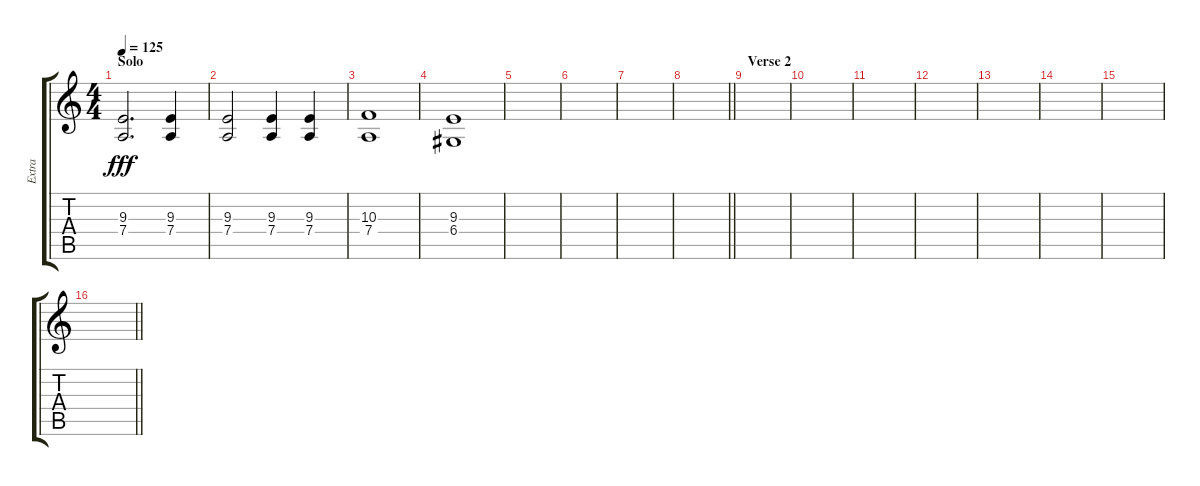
\track ("Extra" "Extra") {instrument choiraahs}
\staff {score tabs}
\tuning (E4 B3 G3 D3 A2 E2) {hide}
\ts (4 4)
\section ("" "Solo")
\tempo 125
\clef g2
\ks c
(9.3 7.4).2{d dy fff} (9.3 7.4).4 |
(9.3 7.4).2 (9.3 7.4).4 (9.3 7.4).4 |
(10.3 7.4).1 |
(9.3 6.4).1 |
|
|
|
\barLineRight lightlight
|
\section ("" "Verse 2")
|
|
|
|
|
|
|
\barLineRight lightlight
